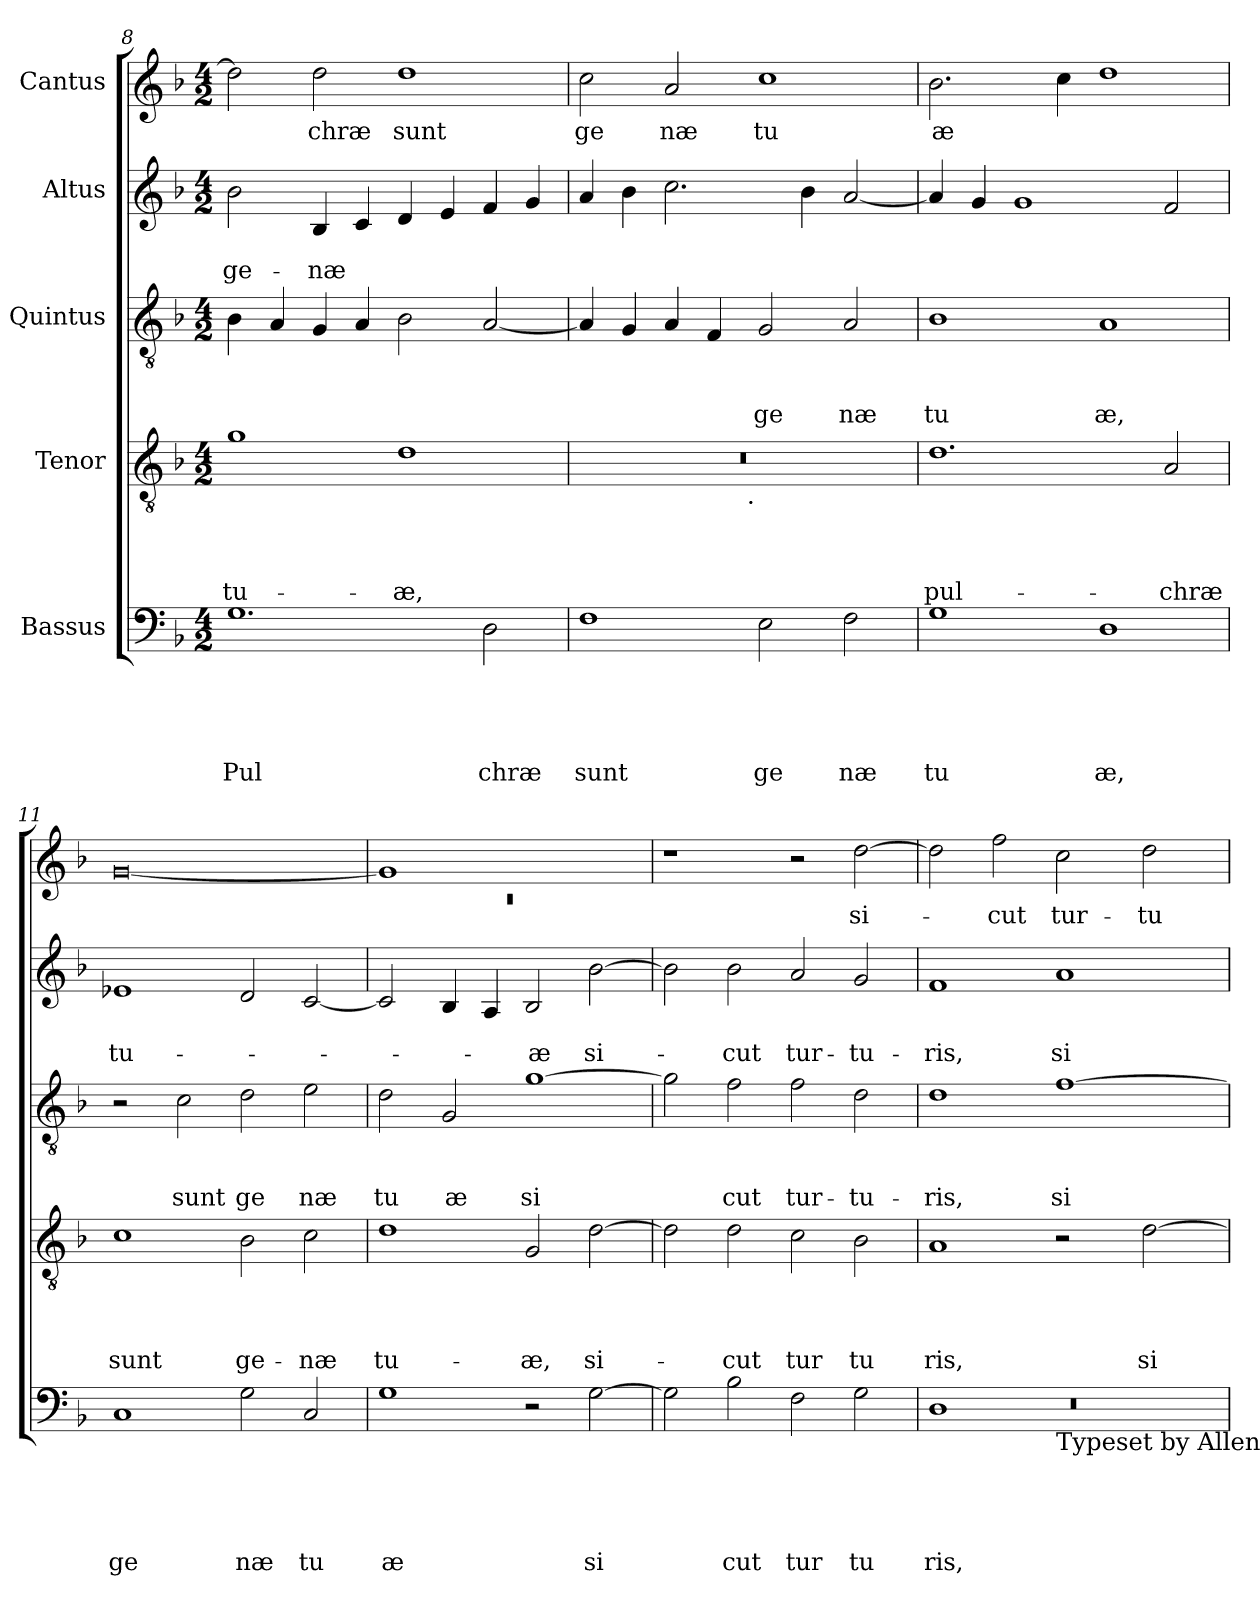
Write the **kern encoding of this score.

**kern	**text	**text	**text	**text	**text	**kern	**text	**text	**text	**text	**kern	**text	**text	**text	**kern	**text	**text	**kern	**text
*part5	*part5	*part5	*part5	*part5	*part5	*part4	*part4	*part4	*part4	*part4	*part3	*part3	*part3	*part3	*part2	*part2	*part2	*part1	*part1
*staff5	*staff5	*staff5	*staff5	*staff5	*staff5	*staff4	*staff4	*staff4	*staff4	*staff4	*staff3	*staff3	*staff3	*staff3	*staff2	*staff2	*staff2	*staff1	*staff1
*I"Bassus	*	*	*	*	*	*I"Tenor	*	*	*	*	*I"Quintus	*	*	*	*I"Altus	*	*	*I"Cantus	*
*clefF4	*	*	*	*	*	*clefGv2	*	*	*	*	*clefGv2	*	*	*	*clefG2	*	*	*clefG2	*
*k[b-]	*	*	*	*	*	*k[b-]	*	*	*	*	*k[b-]	*	*	*	*k[b-]	*	*	*k[b-]	*
*F:	*	*	*	*	*	*F:	*	*	*	*	*F:	*	*	*	*F:	*	*	*F:	*
*M4/2	*	*	*	*	*	*M4/2	*	*	*	*	*M4/2	*	*	*	*M4/2	*	*	*M4/2	*
=8	=8	=8	=8	=8	=8	=8	=8	=8	=8	=8	=8	=8	=8	=8	=8	=8	=8	=8	=8
!	!	!	!	!	!LO:LY:b	!	!	!	!	!LO:LY:b	!	!	!	!	!	!	!LO:LY:b	!	!
1.G	.	.	.	.	Pul	1g	.	.	.	tu-	4B-\	.	.	.	2b-\	.	ge-	2dd\]	.
.	.	.	.	.	.	.	.	.	.	.	4A/	.	.	.	.	.	.	.	.
!	!	!	!	!	!	!	!	!	!	!	!	!	!	!	!	!	!LO:LY:b	!	!LO:LY:b
.	.	.	.	.	.	.	.	.	.	.	4G/	.	.	.	4B-/	.	-næ	2dd\	chræ
.	.	.	.	.	.	.	.	.	.	.	4A/	.	.	.	4c/	.	.	.	.
!	!	!	!	!	!	!	!	!	!	!LO:LY:b	!	!	!	!	!	!	!	!	!LO:LY:b
.	.	.	.	.	.	1d	.	.	.	-æ,	2B-\	.	.	.	4d/	.	.	1dd	sunt
.	.	.	.	.	.	.	.	.	.	.	.	.	.	.	4e/	.	.	.	.
!	!	!	!	!	!LO:LY:b	!	!	!	!	!	!	!	!	!	!	!	!	!	!
2D\	.	.	.	.	chræ	.	.	.	.	.	[<2A/	.	.	.	4f/	.	.	.	.
.	.	.	.	.	.	.	.	.	.	.	.	.	.	.	4g/	.	.	.	.
=9	=9	=9	=9	=9	=9	=9	=9	=9	=9	=9	=9	=9	=9	=9	=9	=9	=9	=9	=9
!	!	!	!	!	!LO:LY:b	!	!	!	!	!	!	!	!	!	!	!	!	!	!LO:LY:b
*	*	*	*	*	*	*^	*	*	*	*	*	*	*	*	*	*	*	*	*
1F	.	.	.	.	sunt	0r	2ryy	.	.	.	.	4A/]	.	.	.	4a/	.	.	2cc\	ge
.	.	.	.	.	.	.	.	.	.	.	.	4G/	.	.	.	4b-\	.	.	.	.
!	!	!	!	!	!	!	!	!	!	!	!	!	!	!	!	!	!	!	!	!LO:LY:b
.	.	.	.	.	.	.	4...ryy	.	.	.	.	4A/	.	.	.	2.cc\	.	.	2a/	næ
.	.	.	.	.	.	.	.	.	.	.	.	4F/	.	.	.	.	.	.	.	.
!	!	!	!	!	!	!	!LO:TX:b:t=.	!	!	!	!	!	!	!	!	!	!	!	!	!
.	.	.	.	.	.	.	1ryy	.	.	.	.	.	.	.	.	.	.	.	.	.
!	!	!	!	!	!LO:LY:b	!	!	!	!	!	!	!	!	!	!LO:LY:b	!	!	!	!	!LO:LY:b
2E\	.	.	.	.	ge	.	.	.	.	.	.	2G/	.	.	ge	.	.	.	1cc	tu
.	.	.	.	.	.	.	.	.	.	.	.	.	.	.	.	4b-\	.	.	.	.
!	!	!	!	!	!LO:LY:b	!	!	!	!	!	!	!	!	!	!LO:LY:b	!	!	!	!	!
2F\	.	.	.	.	næ	.	.	.	.	.	.	2A/	.	.	næ	[<2a/	.	.	.	.
.	.	.	.	.	.	.	32ryy	.	.	.	.	.	.	.	.	.	.	.	.	.
=10	=10	=10	=10	=10	=10	=10	=10	=10	=10	=10	=10	=10	=10	=10	=10	=10	=10	=10	=10	=10
!	!	!	!	!	!LO:LY:b	!	!	!	!	!	!LO:LY:b	!	!	!	!LO:LY:b	!	!	!	!	!LO:LY:b
*	*	*	*	*	*	*v	*v	*	*	*	*	*	*	*	*	*	*	*	*	*
1G	.	.	.	.	tu	1.d	.	.	.	pul-	1B-	.	.	tu	4a/]	.	.	2.b-\	æ
.	.	.	.	.	.	.	.	.	.	.	.	.	.	.	4g/	.	.	.	.
.	.	.	.	.	.	.	.	.	.	.	.	.	.	.	1g	.	.	.	.
.	.	.	.	.	.	.	.	.	.	.	.	.	.	.	.	.	.	4cc\	.
!	!	!	!	!	!LO:LY:b	!	!	!	!	!	!	!	!	!LO:LY:b	!	!	!	!	!
1D	.	.	.	.	æ,	.	.	.	.	.	1A	.	.	æ,	.	.	.	1dd	.
!	!	!	!	!	!	!	!	!	!	!LO:LY:b	!	!	!	!	!	!	!	!	!
.	.	.	.	.	.	2A/	.	.	.	-chræ	.	.	.	.	2f/	.	.	.	.
=11	=11	=11	=11	=11	=11	=11	=11	=11	=11	=11	=11	=11	=11	=11	=11	=11	=11	=11	=11
!	!	!	!	!	!LO:LY:b	!	!	!	!	!LO:LY:b	!	!	!	!	!	!	!LO:LY:b	!	!
1C	.	.	.	.	ge	1c	.	.	.	sunt	2r	.	.	.	1e-X	.	tu-	[<0g	.
!	!	!	!	!	!	!	!	!	!	!	!	!	!	!LO:LY:b	!	!	!	!	!
.	.	.	.	.	.	.	.	.	.	.	2c\	.	.	sunt	.	.	.	.	.
!	!	!	!	!	!LO:LY:b	!	!	!	!	!LO:LY:b	!	!	!	!LO:LY:b	!	!	!	!	!
2G\	.	.	.	.	næ	2B-\	.	.	.	ge-	2d\	.	.	ge	2d/	.	.	.	.
!	!	!	!	!	!LO:LY:b	!	!	!	!	!LO:LY:b	!	!	!	!LO:LY:b	!	!	!	!	!
2C/	.	.	.	.	tu	2c\	.	.	.	-næ	2e\	.	.	næ	[<2c/	.	.	.	.
=12	=12	=12	=12	=12	=12	=12	=12	=12	=12	=12	=12	=12	=12	=12	=12	=12	=12	=12	=12
*	*	*	*	*	*	*	*	*	*	*	*	*	*	*	*	*	*	*^	*
!	!	!	!	!	!LO:LY:b	!	!	!	!	!LO:LY:b	!	!	!	!LO:LY:b	!	!	!	!	!LO:N:vis=1	!
1G	.	.	.	.	æ	1d	.	.	.	tu-	2d\	.	.	tu	2c/]	.	.	1g]	0rc	.
!	!	!	!	!	!	!	!	!	!	!	!	!	!	!LO:LY:b	!	!	!	!	!	!
.	.	.	.	.	.	.	.	.	.	.	2G/	.	.	æ	4B-/	.	.	.	.	.
.	.	.	.	.	.	.	.	.	.	.	.	.	.	.	4A/	.	.	.	.	.
!	!	!	!	!	!	!	!	!	!	!LO:LY:b	!	!	!	!LO:LY:b	!	!	!LO:LY:b	!	!	!
2r	.	.	.	.	.	2G/	.	.	.	-æ,	[<1g	.	.	si	2B-/	.	-æ	1ryy	.	.
!	!	!	!	!	!LO:LY:b	!	!	!	!	!LO:LY:b	!	!	!	!	!	!	!LO:LY:b	!	!	!
[<2G\	.	.	.	.	si	[<2d\	.	.	.	si-	.	.	.	.	[<2b-\	.	si-	.	.	.
*	*	*	*	*	*	*	*	*	*	*	*	*	*	*	*	*	*	*v	*v	*
!!LO:LB:g=z
=13	=13	=13	=13	=13	=13	=13	=13	=13	=13	=13	=13	=13	=13	=13	=13	=13	=13	=13	=13
2G\]	.	.	.	.	.	2d\]	.	.	.	.	2g\]	.	.	.	2b-\]	.	.	1r	.
!	!	!	!	!	!LO:LY:b	!	!	!	!	!LO:LY:b	!	!	!	!LO:LY:b	!	!	!LO:LY:b	!	!
2B-\	.	.	.	.	cut	2d\	.	.	.	-cut	2f\	.	.	cut	2b-\	.	-cut	.	.
!	!	!	!	!	!LO:LY:b	!	!	!	!	!LO:LY:b	!	!	!	!LO:LY:b	!	!	!LO:LY:b	!	!
2F\	.	.	.	.	tur	2c\	.	.	.	tur	2f\	.	.	tur-	2a/	.	tur-	2r	.
!	!	!	!	!	!LO:LY:b	!	!	!	!	!LO:LY:b	!	!	!	!LO:LY:b	!	!	!LO:LY:b	!	!LO:LY:b
2G\	.	.	.	.	tu	2B-\	.	.	.	tu	2d\	.	.	-tu-	2g/	.	-tu-	[>2dd\	si-
=14	=14	=14	=14	=14	=14	=14	=14	=14	=14	=14	=14	=14	=14	=14	=14	=14	=14	=14	=14
*^	*	*	*	*	*	*	*	*	*	*	*	*	*	*	*	*	*	*	*
*	*^	*	*	*	*	*	*	*	*	*	*	*	*	*	*	*	*	*	*	*
!	!	!LO:N:vis=1	!	!	!	!	!LO:LY:b	!	!	!	!	!LO:LY:b	!	!	!	!LO:LY:b	!	!	!LO:LY:b	!	!
0ryy	1D	0r	.	.	.	.	ris,	1A	.	.	.	ris,	1d	.	.	-ris,	1f	.	-ris,	2dd\]	.
!	!	!	!	!	!	!	!	!	!	!	!	!	!	!	!	!	!	!	!	!	!LO:LY:b
.	.	.	.	.	.	.	.	.	.	.	.	.	.	.	.	.	.	.	.	2ff\	-cut
!	!LO:TX:b:t=Typeset by Allen	!	!	!	!	!	!	!	!	!	!	!	!	!	!	!	!	!	!	!	!
!	!	!	!	!	!	!	!	!	!	!	!	!	!	!	!	!LO:LY:b	!	!	!LO:LY:b	!	!LO:LY:b
.	1ryy	.	.	.	.	.	.	2r	.	.	.	.	[>1f	.	.	si-	1a	.	si-	2cc\	tur-
!	!	!	!	!	!	!	!	!	!	!	!	!LO:LY:b	!	!	!	!	!	!	!	!	!LO:LY:b
.	.	.	.	.	.	.	.	[>2d\	.	.	.	si	.	.	.	.	.	.	.	2dd\	-tu-
*v	*v	*v	*	*	*	*	*	*	*	*	*	*	*	*	*	*	*	*	*	*	*
=	=	=	=	=	=	=	=	=	=	=	=	=	=	=	=	=	=	=	=
*-	*-	*-	*-	*-	*-	*-	*-	*-	*-	*-	*-	*-	*-	*-	*-	*-	*-	*-	*-
